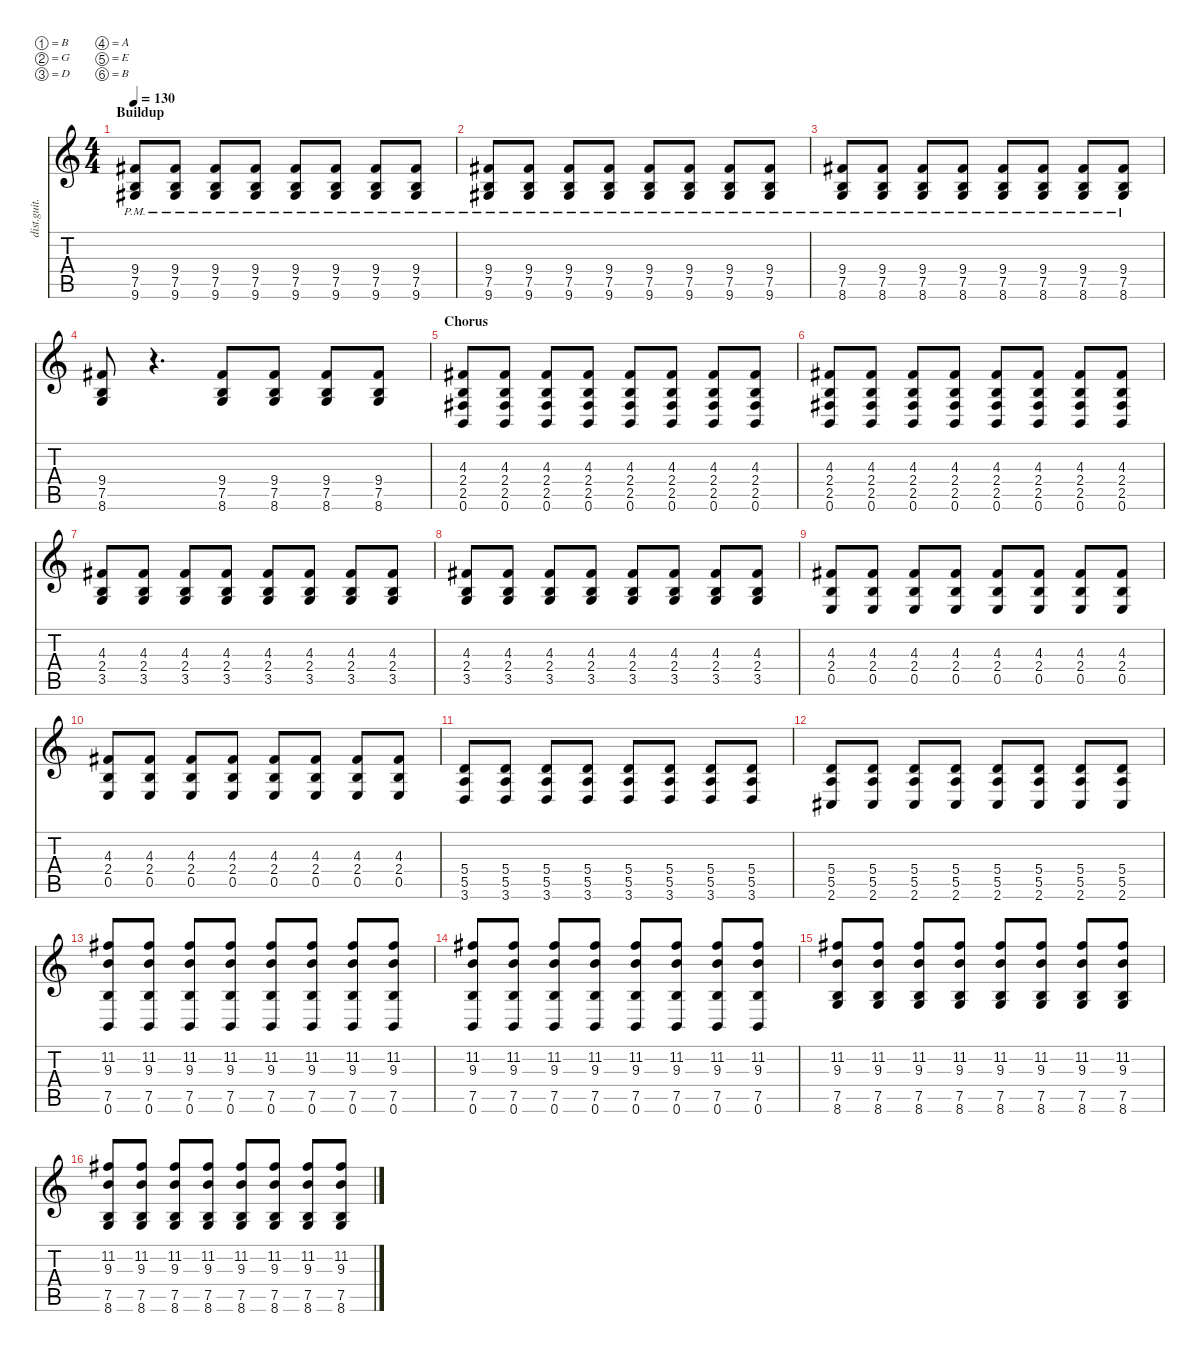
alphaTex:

\defaultSystemsLayout 4
\hideDynamics
\bracketExtendMode nobrackets
\track ("Distortion Guitar - Petr" "dist.guit.") {instrument distortionguitar}
\staff {score tabs}
\tuning (B3 G3 D3 A2 E2 B1)
\ts (4 4)
\section ("" "Buildup")
\tempo 130
\clef g2
\ks c
(9.6{pm acc #} 7.5{pm} 9.4{pm acc #}).8{dy mf} (9.6{pm acc #} 7.5{pm} 9.4{pm acc #}).8 (9.6{pm acc #} 7.5{pm} 9.4{pm acc #}).8 (9.6{pm acc #} 7.5{pm} 9.4{pm acc #}).8 (9.6{pm acc #} 7.5{pm} 9.4{pm acc #}).8 (9.6{pm acc #} 7.5{pm} 9.4{pm acc #}).8 (9.6{pm acc #} 7.5{pm} 9.4{pm acc #}).8 (9.6{pm acc #} 7.5{pm} 9.4{pm acc #}).8 |
(9.6{pm acc #} 7.5{pm} 9.4{pm acc #}).8 (9.6{pm acc #} 7.5{pm} 9.4{pm acc #}).8 (9.6{pm acc #} 7.5{pm} 9.4{pm acc #}).8 (9.6{pm acc #} 7.5{pm} 9.4{pm acc #}).8 (9.6{pm acc #} 7.5{pm} 9.4{pm acc #}).8 (9.6{pm acc #} 7.5{pm} 9.4{pm acc #}).8 (9.6{pm acc #} 7.5{pm} 9.4{pm acc #}).8 (9.6{pm acc #} 7.5{pm} 9.4{pm acc #}).8 |
(8.6{pm} 7.5{pm} 9.4{pm acc #}).8 (8.6{pm} 7.5{pm} 9.4{pm acc #}).8 (8.6{pm} 7.5{pm} 9.4{pm acc #}).8 (8.6{pm} 7.5{pm} 9.4{pm acc #}).8 (8.6{pm} 7.5{pm} 9.4{pm acc #}).8 (8.6{pm} 7.5{pm} 9.4{pm acc #}).8 (8.6{pm} 7.5{pm} 9.4{pm acc #}).8 (8.6{pm} 7.5{pm} 9.4{pm acc #}).8 |
(8.6 7.5 9.4{acc #}).8 r.4{d} (8.6 7.5 9.4{acc #}).8 (8.6 7.5 9.4{acc #}).8 (8.6 7.5 9.4{acc #}).8 (8.6 7.5 9.4{acc #}).8 |
\section ("" "Chorus")
(0.6 2.5{acc #} 2.4 4.3{acc #}).8 (0.6 2.5{acc #} 2.4 4.3{acc #}).8 (0.6 2.5{acc #} 2.4 4.3{acc #}).8 (0.6 2.5{acc #} 2.4 4.3{acc #}).8 (0.6 2.5{acc #} 2.4 4.3{acc #}).8 (0.6 2.5{acc #} 2.4 4.3{acc #}).8 (0.6 2.5{acc #} 2.4 4.3{acc #}).8 (0.6 2.5{acc #} 2.4 4.3{acc #}).8 |
(0.6 2.5{acc #} 2.4 4.3{acc #}).8 (0.6 2.5{acc #} 2.4 4.3{acc #}).8 (0.6 2.5{acc #} 2.4 4.3{acc #}).8 (0.6 2.5{acc #} 2.4 4.3{acc #}).8 (0.6 2.5{acc #} 2.4 4.3{acc #}).8 (0.6 2.5{acc #} 2.4 4.3{acc #}).8 (0.6 2.5{acc #} 2.4 4.3{acc #}).8 (0.6 2.5{acc #} 2.4 4.3{acc #}).8 |
(3.5 2.4 4.3{acc #}).8 (3.5 2.4 4.3{acc #}).8 (3.5 2.4 4.3{acc #}).8 (3.5 2.4 4.3{acc #}).8 (3.5 2.4 4.3{acc #}).8 (3.5 2.4 4.3{acc #}).8 (3.5 2.4 4.3{acc #}).8 (3.5 2.4 4.3{acc #}).8 |
(3.5 2.4 4.3{acc #}).8 (3.5 2.4 4.3{acc #}).8 (3.5 2.4 4.3{acc #}).8 (3.5 2.4 4.3{acc #}).8 (3.5 2.4 4.3{acc #}).8 (3.5 2.4 4.3{acc #}).8 (3.5 2.4 4.3{acc #}).8 (3.5 2.4 4.3{acc #}).8 |
(0.5 2.4 4.3{acc #}).8 (0.5 2.4 4.3{acc #}).8 (0.5 2.4 4.3{acc #}).8 (0.5 2.4 4.3{acc #}).8 (0.5 2.4 4.3{acc #}).8 (0.5 2.4 4.3{acc #}).8 (0.5 2.4 4.3{acc #}).8 (0.5 2.4 4.3{acc #}).8 |
(0.5 2.4 4.3{acc #}).8 (0.5 2.4 4.3{acc #}).8 (0.5 2.4 4.3{acc #}).8 (0.5 2.4 4.3{acc #}).8 (0.5 2.4 4.3{acc #}).8 (0.5 2.4 4.3{acc #}).8 (0.5 2.4 4.3{acc #}).8 (0.5 2.4 4.3{acc #}).8 |
(3.6 5.5 5.4).8 (3.6 5.5 5.4).8 (3.6 5.5 5.4).8 (3.6 5.5 5.4).8 (3.6 5.5 5.4).8 (3.6 5.5 5.4).8 (3.6 5.5 5.4).8 (3.6 5.5 5.4).8 |
(2.6{acc #} 5.5 5.4).8 (2.6{acc #} 5.5 5.4).8 (2.6{acc #} 5.5 5.4).8 (2.6{acc #} 5.5 5.4).8 (2.6{acc #} 5.5 5.4).8 (2.6{acc #} 5.5 5.4).8 (2.6{acc #} 5.5 5.4).8 (2.6{acc #} 5.5 5.4).8 |
(7.5 9.3 11.2{acc #} 0.6).8 (7.5 9.3 11.2{acc #} 0.6).8 (7.5 9.3 11.2{acc #} 0.6).8 (7.5 9.3 11.2{acc #} 0.6).8 (7.5 9.3 11.2{acc #} 0.6).8 (7.5 9.3 11.2{acc #} 0.6).8 (7.5 9.3 11.2{acc #} 0.6).8 (7.5 9.3 11.2{acc #} 0.6).8 |
(7.5 9.3 11.2{acc #} 0.6).8 (7.5 9.3 11.2{acc #} 0.6).8 (7.5 9.3 11.2{acc #} 0.6).8 (7.5 9.3 11.2{acc #} 0.6).8 (7.5 9.3 11.2{acc #} 0.6).8 (7.5 9.3 11.2{acc #} 0.6).8 (7.5 9.3 11.2{acc #} 0.6).8 (7.5 9.3 11.2{acc #} 0.6).8 |
(7.5 9.3 11.2{acc #} 8.6).8 (7.5 9.3 11.2{acc #} 8.6).8 (7.5 9.3 11.2{acc #} 8.6).8 (7.5 9.3 11.2{acc #} 8.6).8 (7.5 9.3 11.2{acc #} 8.6).8 (7.5 9.3 11.2{acc #} 8.6).8 (7.5 9.3 11.2{acc #} 8.6).8 (7.5 9.3 11.2{acc #} 8.6).8 |
(7.5 9.3 11.2{acc #} 8.6).8 (7.5 9.3 11.2{acc #} 8.6).8 (7.5 9.3 11.2{acc #} 8.6).8 (7.5 9.3 11.2{acc #} 8.6).8 (7.5 9.3 11.2{acc #} 8.6).8 (7.5 9.3 11.2{acc #} 8.6).8 (7.5 9.3 11.2{acc #} 8.6).8 (7.5 9.3 11.2{acc #} 8.6).8
